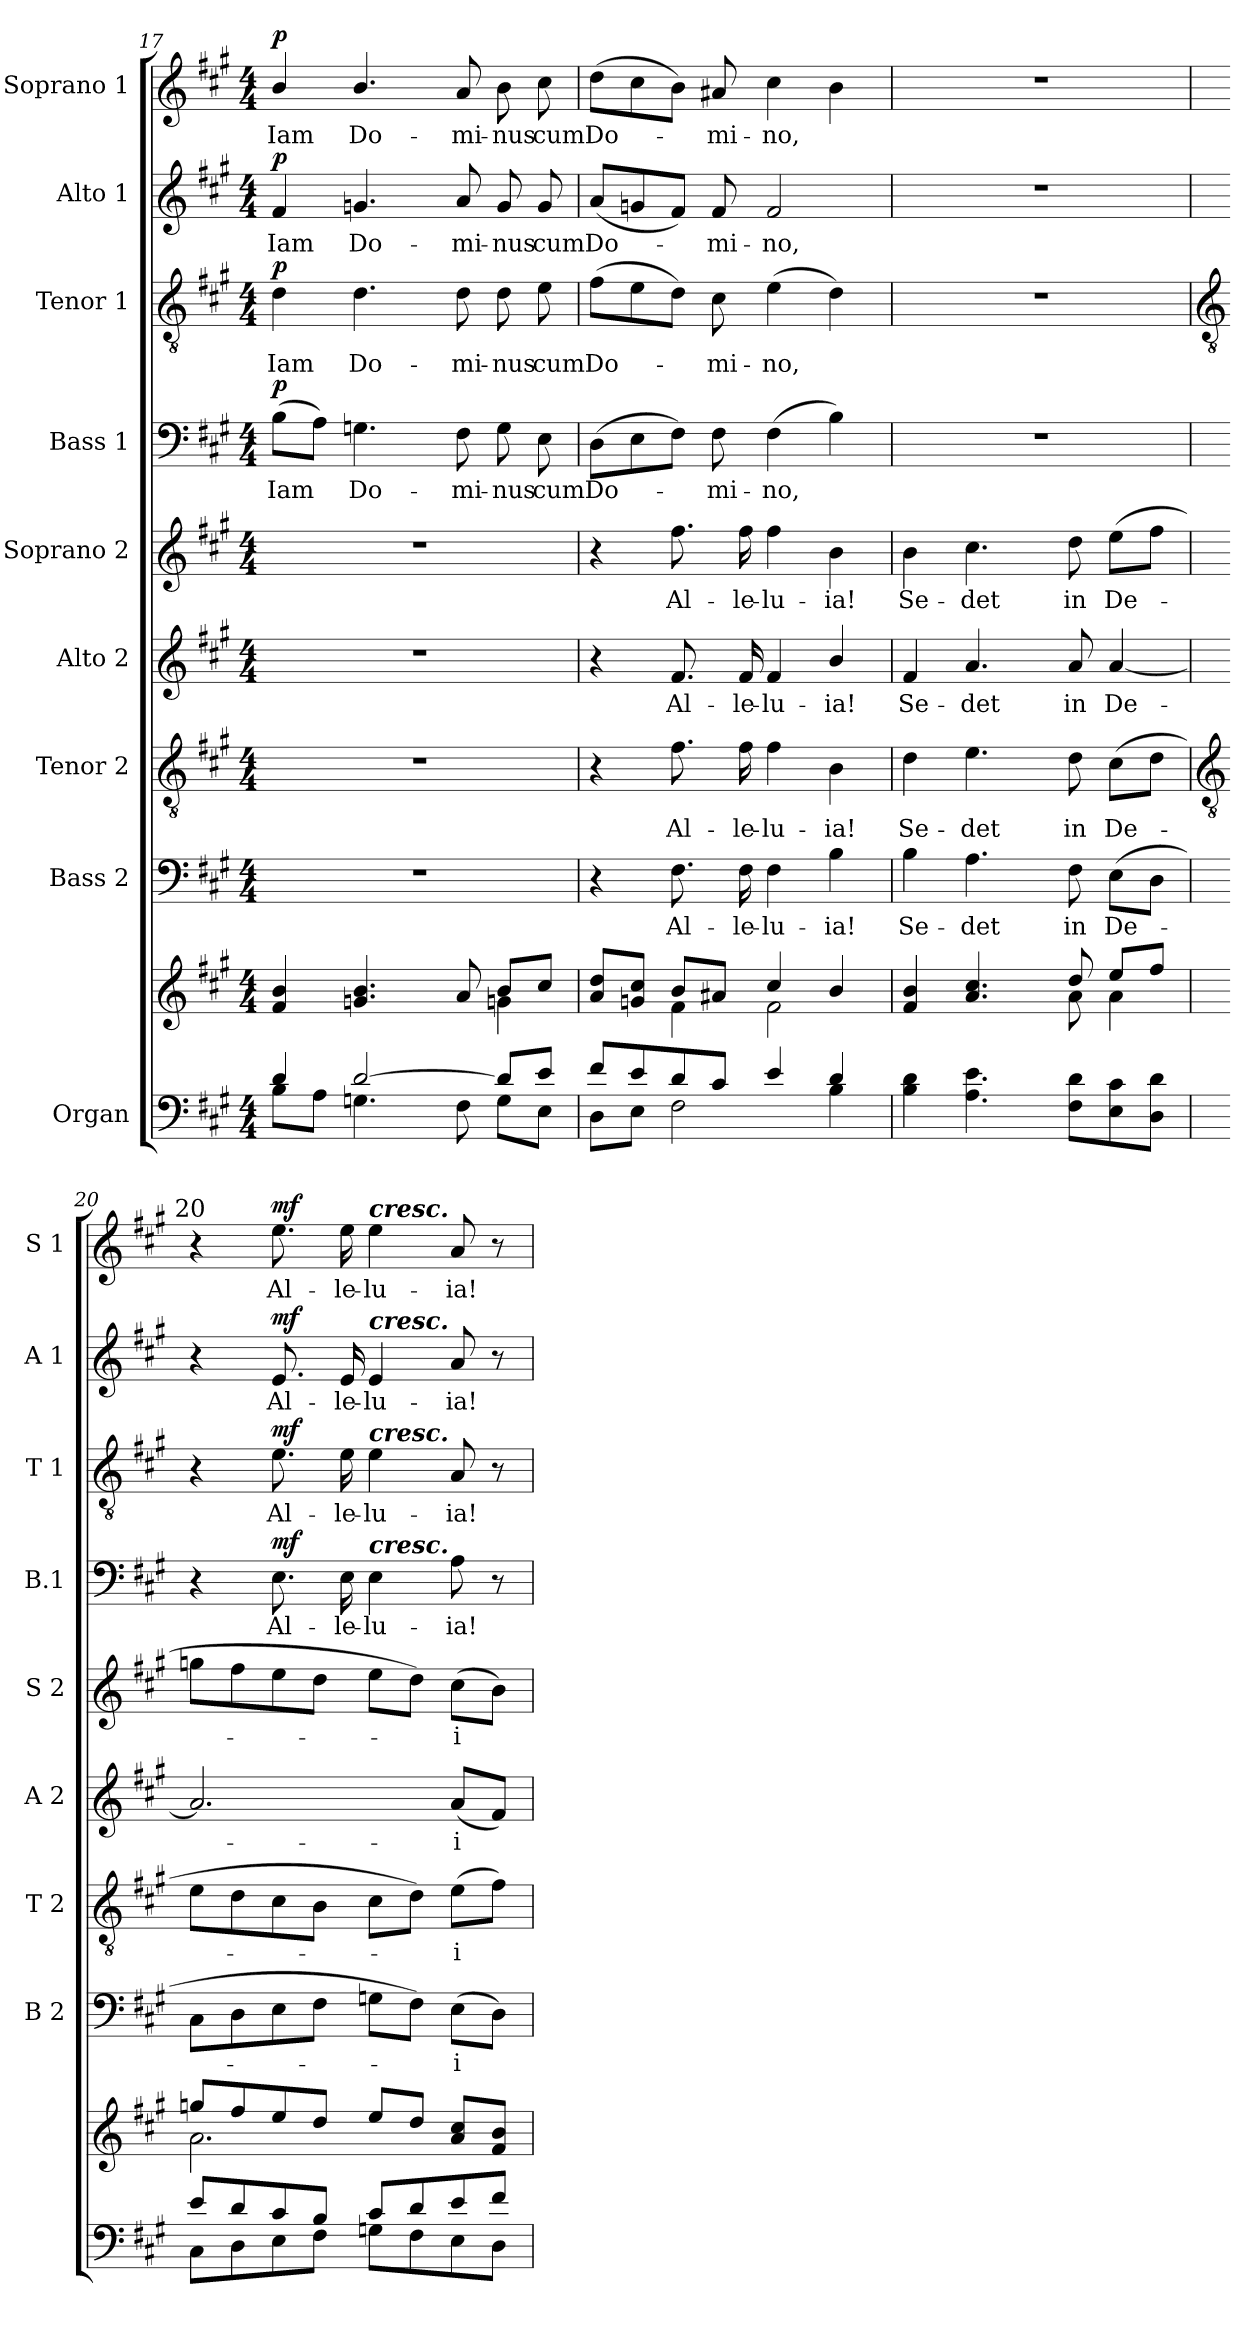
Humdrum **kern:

**kern	**kern	**kern	**text	**kern	**text	**kern	**text	**kern	**text	**kern	**text	**dynam	**kern	**text	**dynam	**kern	**text	**dynam	**kern	**text	**dynam
*part9	*part9	*part8	*part8	*part7	*part7	*part6	*part6	*part5	*part5	*part4	*part4	*part4	*part3	*part3	*part3	*part2	*part2	*part2	*part1	*part1	*part1
*staff10	*staff9	*staff8	*staff8	*staff7	*staff7	*staff6	*staff6	*staff5	*staff5	*staff4	*staff4	*staff4	*staff3	*staff3	*staff3	*staff2	*staff2	*staff2	*staff1	*staff1	*staff1
*I"Organ	*	*I"Bass 2	*	*I"Tenor 2	*	*I"Alto 2	*	*I"Soprano 2	*	*I"Bass 1	*	*	*I"Tenor 1	*	*	*I"Alto 1	*	*	*I"Soprano 1	*	*
*	*	*I'B 2	*	*I'T 2	*	*I'A 2	*	*I'S 2	*	*I'B.1	*	*	*I'T 1	*	*	*I'A 1	*	*	*I'S 1	*	*
*clefF4	*clefG2	*clefF4	*	*clefGv2	*	*clefG2	*	*clefG2	*	*clefF4	*	*	*clefGv2	*	*	*clefG2	*	*	*clefG2	*	*
*k[f#c#g#]	*k[f#c#g#]	*k[f#c#g#]	*	*k[f#c#g#]	*	*k[f#c#g#]	*	*k[f#c#g#]	*	*k[f#c#g#]	*	*	*k[f#c#g#]	*	*	*k[f#c#g#]	*	*	*k[f#c#g#]	*	*
*A:	*A:	*A:	*	*A:	*	*A:	*	*A:	*	*A:	*	*	*A:	*	*	*A:	*	*	*A:	*	*
*M4/4	*M4/4	*M4/4	*	*M4/4	*	*M4/4	*	*M4/4	*	*M4/4	*	*	*M4/4	*	*	*M4/4	*	*	*M4/4	*	*
=17	=17	=17	=17	=17	=17	=17	=17	=17	=17	=17	=17	=17	=17	=17	=17	=17	=17	=17	=17	=17	=17
*^	*^	*	*	*	*	*	*	*	*	*	*	*	*	*	*	*	*	*	*	*	*
!	!	!	!	!	!	!	!	!	!	!	!	!	!LO:LY:b	!LO:DY:b	!	!LO:LY:b	!LO:DY:b	!	!LO:LY:b	!LO:DY:b	!	!LO:LY:b	!LO:DY:b
4d/	8B\L	4f#/ 4b/	2ryy	1r	.	1r	.	1r	.	1r	.	(>8BL	Iam	p	4d	Iam	p	4f#	Iam	p	4b/	Iam	p
.	8A\J	.	.	.	.	.	.	.	.	.	.	8AJ)	.	.	.	.	.	.	.	.	.	.	.
!	!	!	!	!	!	!	!	!	!	!	!	!	!LO:LY:b	!	!	!LO:LY:b	!	!	!LO:LY:b	!	!	!LO:LY:b	!
[2d/	4.Gn\	4.gn/ 4.b/	.	.	.	.	.	.	.	.	.	4.Gn	Do-	.	4.d	Do-	.	4.gn	Do-	.	4.b/	Do-	.
.	.	.	4ryy	.	.	.	.	.	.	.	.	.	.	.	.	.	.	.	.	.	.	.	.
!	!	!	!	!	!	!	!	!	!	!	!	!	!LO:LY:b	!	!	!LO:LY:b	!	!	!LO:LY:b	!	!	!LO:LY:b	!
.	8F#\	8a/	.	.	.	.	.	.	.	.	.	8F#	-mi-	.	8d	-mi-	.	8a	-mi-	.	8a	-mi-	.
!	!	!	!	!	!	!	!	!	!	!	!	!	!LO:LY:b	!	!	!LO:LY:b	!	!	!LO:LY:b	!	!	!LO:LY:b	!
8d/L]	8G\L	8b/L	4gn\	.	.	.	.	.	.	.	.	8G	-nus	.	8d	-nus	.	8g	-nus	.	8b	-nus	.
!	!	!	!	!	!	!	!	!	!	!	!	!	!LO:LY:b	!	!	!LO:LY:b	!	!	!LO:LY:b	!	!	!LO:LY:b	!
8e/J	8E\J	8cc#/J	.	.	.	.	.	.	.	.	.	8E	cum	.	8e	cum	.	8g	cum	.	8cc#	cum	.
=18	=18	=18	=18	=18	=18	=18	=18	=18	=18	=18	=18	=18	=18	=18	=18	=18	=18	=18	=18	=18	=18	=18	=18
!	!	!	!	!	!	!	!	!	!	!	!	!	!LO:LY:b	!	!	!LO:LY:b	!	!	!LO:LY:b	!	!	!LO:LY:b	!
8f#/L	8D\L	8a/ 8dd/L	4ryy	4r	.	4r	.	4r	.	4r	.	(>8DL	Do-	.	(>8f#L	Do-	.	(<8aL	Do-	.	(>8ddL	Do-	.
8e/	8E\J	8gn/ 8cc#/J	.	.	.	.	.	.	.	.	.	8E	.	.	8e	.	.	8gn	.	.	8cc#	.	.
!	!	!	!	!	!LO:LY:b	!	!LO:LY:b	!	!LO:LY:b	!	!LO:LY:b	!	!	!	!	!	!	!	!	!	!	!	!
8d/	2F#\	8b/L	4f#\	8.F#	Al-	8.f#	Al-	8.f#	Al-	8.ff#	Al-	8F#J)	.	.	8dJ)	.	.	8f#J)	.	.	8bJ)	.	.
!	!	!	!	!	!	!	!	!	!	!	!	!	!LO:LY:b	!	!	!LO:LY:b	!	!	!LO:LY:b	!	!	!LO:LY:b	!
8c#/J	.	8a#X/J	.	.	.	.	.	.	.	.	.	8F#	mi-	.	8c#	mi-	.	8f#	mi-	.	8a#X	mi-	.
!	!	!	!	!	!LO:LY:b	!	!LO:LY:b	!	!LO:LY:b	!	!LO:LY:b	!	!	!	!	!	!	!	!	!	!	!	!
.	.	.	.	16F#	-le-	16f#	-le-	16f#	-le-	16ff#	-le-	.	.	.	.	.	.	.	.	.	.	.	.
!	!	!	!	!	!LO:LY:b	!	!LO:LY:b	!	!LO:LY:b	!	!LO:LY:b	!	!LO:LY:b	!	!	!LO:LY:b	!	!	!LO:LY:b	!	!	!LO:LY:b	!
4e/	.	4cc#/	2f#\	4F#	-lu-	4f#	-lu-	4f#	-lu-	4ff#	-lu-	(>4F#	-no,	.	(>4e	-no,	.	2f#	-no,	.	4cc#	-no,	.
!	!	!	!	!	!LO:LY:b	!	!LO:LY:b	!	!LO:LY:b	!	!LO:LY:b	!	!	!	!	!	!	!	!	!	!	!	!
4d/	4B\	4b/	.	4B	-ia!	4B	-ia!	4b/	-ia!	4b	-ia!	4B)	.	.	4d)	.	.	.	.	.	4b	.	.
=19	=19	=19	=19	=19	=19	=19	=19	=19	=19	=19	=19	=19	=19	=19	=19	=19	=19	=19	=19	=19	=19	=19	=19
!	!	!	!	!	!LO:LY:b	!	!LO:LY:b	!	!LO:LY:b	!	!LO:LY:b	!	!	!	!	!	!	!	!	!	!	!	!
1ryy	4B\ 4d\	4f#/ 4b/	2ryy	4B	Se-	4d	Se-	4f#	Se-	4b	Se-	1r	.	.	1r	.	.	1r	.	.	1r	.	.
!	!	!	!	!	!LO:LY:b	!	!LO:LY:b	!	!LO:LY:b	!	!LO:LY:b	!	!	!	!	!	!	!	!	!	!	!	!
.	4.A\ 4.e\	4.a/ 4.cc#/	.	4.A	-det	4.e	-det	4.a	-det	4.cc#	-det	.	.	.	.	.	.	.	.	.	.	.	.
.	.	.	8ryy	.	.	.	.	.	.	.	.	.	.	.	.	.	.	.	.	.	.	.	.
!	!	!	!	!	!LO:LY:b	!	!LO:LY:b	!	!LO:LY:b	!	!LO:LY:b	!	!	!	!	!	!	!	!	!	!	!	!
.	8F#\ 8d\L	8dd/	8a\	8F#	in	8d	in	8a	in	8dd	in	.	.	.	.	.	.	.	.	.	.	.	.
!	!	!	!	!	!LO:LY:b	!	!LO:LY:b	!	!LO:LY:b	!	!LO:LY:b	!	!	!	!	!	!	!	!	!	!	!	!
.	8E\ 8c#\	8ee/L	4a\	(>8EL	De-	(>8c#L	De-	[4a	De-	(>8eeL	De-	.	.	.	.	.	.	.	.	.	.	.	.
.	8D\ 8d\J	8ff#/J	.	8DJ	.	8dJ	.	.	.	8ff#J	.	.	.	.	.	.	.	.	.	.	.	.	.
!!LO:LB:g=z
=20	=20	=20	=20	=20	=20	=20	=20	=20	=20	=20	=20	=20	=20	=20	=20	=20	=20	=20	=20	=20	=20	=20	=20
*	*	*	*	*	*	*clefGv2	*	*	*	*	*	*	*	*	*clefGv2	*	*	*	*	*	*	*	*
!	!	!	!	!	!	!	!	!	!	!	!	!	!	!	!	!	!	!	!	!	!LO:TX:a:cj:t=20	!	!
8e/L	8C#\L	8ggn/L	2.a\	8C#L	.	8eL	.	2.a]	.	8ggnL	.	4r	.	.	4r	.	.	4r	.	.	4r	.	.
8d/	8D\	8ff#/	.	8D	.	8d	.	.	.	8ff#	.	.	.	.	.	.	.	.	.	.	.	.	.
!	!	!	!	!	!	!	!	!	!	!	!	!	!LO:LY:b	!LO:DY:b	!	!LO:LY:b	!LO:DY:b	!	!LO:LY:b	!LO:DY:b	!	!LO:LY:b	!LO:DY:b
8c#/	8E\	8ee/	.	8E	.	8c#	.	.	.	8ee	.	8.E	Al-	mf	8.e	Al-	mf	8.e	Al-	mf	8.ee	Al-	mf
8B/J	8F#\J	8dd/J	.	8F#J	.	8BJ	.	.	.	8ddJ	.	.	.	.	.	.	.	.	.	.	.	.	.
!	!	!	!	!	!	!	!	!	!	!	!	!	!LO:LY:b	!	!	!LO:LY:b	!	!	!LO:LY:b	!	!	!LO:LY:b	!
.	.	.	.	.	.	.	.	.	.	.	.	16E	-le-	.	16e	-le-	.	16e	-le-	.	16ee	-le-	.
!	!	!	!	!	!	!	!	!	!	!	!	!	!	!	!	!	!	!	!	!	!LO:TX:a:Bi:t=cresc.	!	!
!	!	!	!	!	!	!	!	!	!	!	!	!	!	!	!	!	!	!LO:TX:a:Bi:t=cresc.	!	!	!	!	!
!	!	!	!	!	!	!	!	!	!	!	!	!	!	!	!LO:TX:a:Bi:t=cresc.	!	!	!	!	!	!	!	!
!	!	!	!	!	!	!	!	!	!	!	!	!LO:TX:a:Bi:t=cresc.	!	!	!	!	!	!	!	!	!	!	!
!	!	!	!	!	!	!	!	!	!	!	!	!	!LO:LY:b	!	!	!LO:LY:b	!	!	!LO:LY:b	!	!	!LO:LY:b	!
8c#/L	8Gn\L	8ee/L	.	8GnL	.	8c#L	.	.	.	8eeL	.	4E	-lu-	.	4e	-lu-	.	4e	-lu-	.	4ee	-lu-	.
8d/	8F#\	8dd/J	.	8F#J)	.	8dJ)	.	.	.	8ddJ)	.	.	.	.	.	.	.	.	.	.	.	.	.
!	!	!	!	!	!LO:LY:b	!	!LO:LY:b	!	!LO:LY:b	!	!LO:LY:b	!	!LO:LY:b	!	!	!LO:LY:b	!	!	!LO:LY:b	!	!	!LO:LY:b	!
8e/	8E\	8a/ 8cc#/L	4ryy	(>8EL	i	(>8eL	i	(<8aL	i	(>8cc#L	i	8A	-ia!	.	8A	-ia!	.	8a	-ia!	.	8a	-ia!	.
8f#/J	8D\J	8f#/ 8b/J	.	8DJ)	.	8f#J)	.	8f#J)	.	8bJ)	.	8r	.	.	8r	.	.	8r	.	.	8r	.	.
*v	*v	*	*	*	*	*	*	*	*	*	*	*	*	*	*	*	*	*	*	*	*	*	*
*	*v	*v	*	*	*	*	*	*	*	*	*	*	*	*	*	*	*	*	*	*	*	*
=	=	=	=	=	=	=	=	=	=	=	=	=	=	=	=	=	=	=	=	=	=
*-	*-	*-	*-	*-	*-	*-	*-	*-	*-	*-	*-	*-	*-	*-	*-	*-	*-	*-	*-	*-	*-
